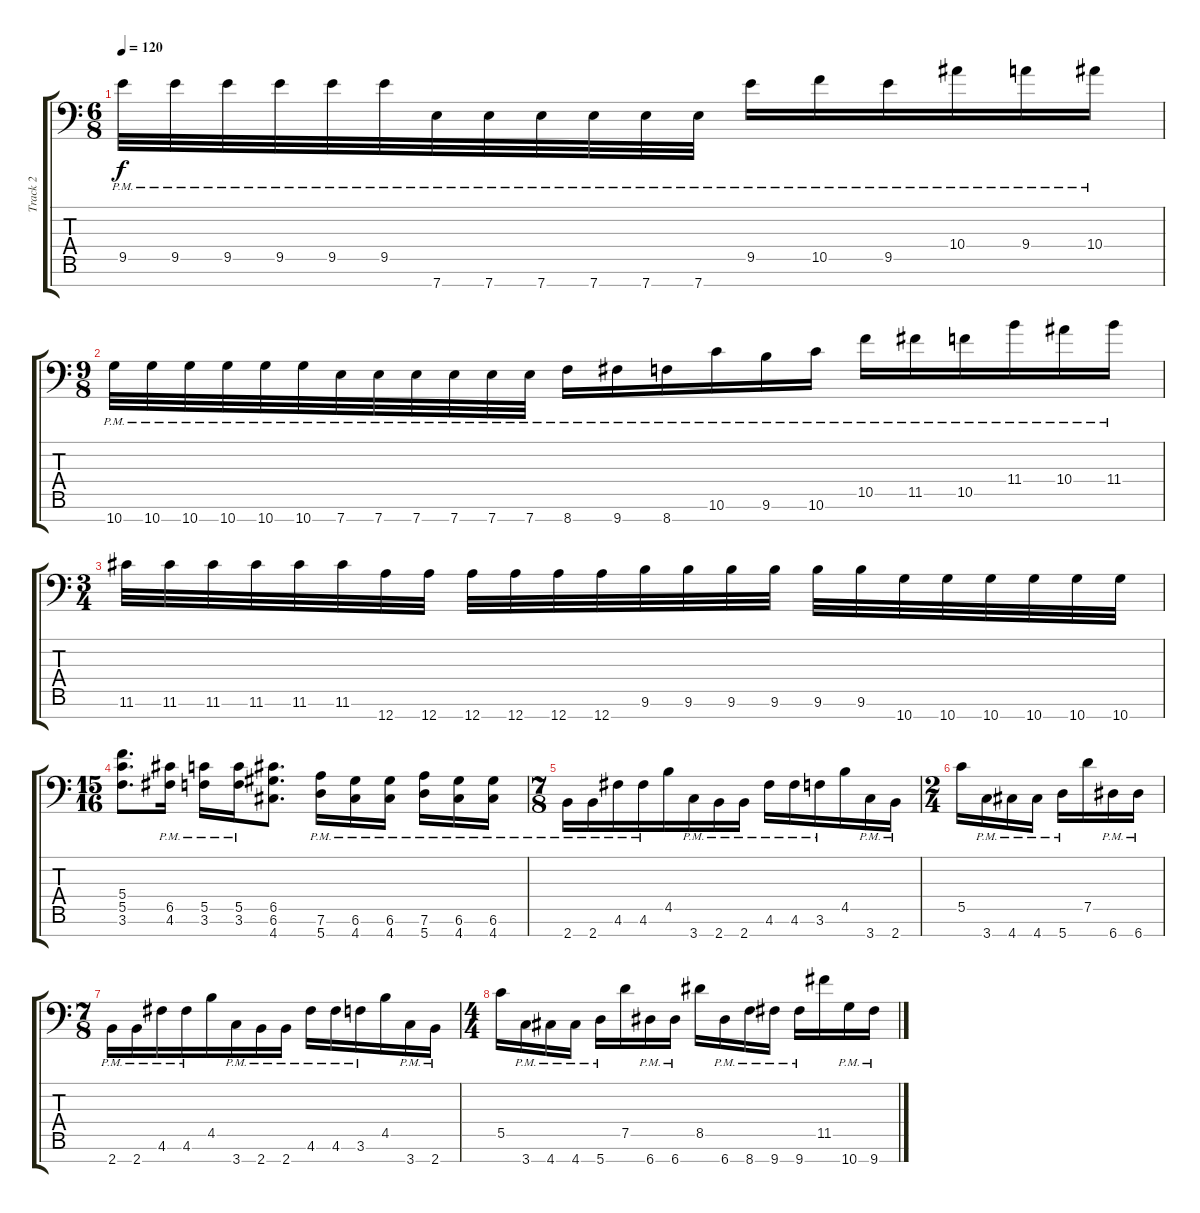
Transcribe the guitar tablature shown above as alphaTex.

\track ("Track 2" "Track 2") {solo instrument distortionguitar}
\staff {score tabs}
\tuning (D4 A3 F3 C3 G2 D2 A1) {hide}
\ts (6 8)
\tempo 120
\clef f4
\ks c
9.5{pm}.32{dy f} 9.5{pm}.32 9.5{pm}.32 9.5{pm}.32 9.5{pm}.32 9.5{pm}.32 7.7{pm}.32 7.7{pm}.32 7.7{pm}.32 7.7{pm}.32 7.7{pm}.32 7.7{pm}.32 9.5{pm}.16 10.5{pm}.16 9.5{pm}.16 10.4{pm}.16 9.4{pm}.16 10.4{pm}.16 |
\ts (9 8)
10.7{pm}.32 10.7{pm}.32 10.7{pm}.32 10.7{pm}.32 10.7{pm}.32 10.7{pm}.32 7.7{pm}.32 7.7{pm}.32 7.7{pm}.32 7.7{pm}.32 7.7{pm}.32 7.7{pm}.32 8.7{pm}.16 9.7{pm}.16 8.7{pm}.16 10.6{pm}.16 9.6{pm}.16 10.6{pm}.16 10.5{pm}.16 11.5{pm}.16 10.5{pm}.16 11.4{pm}.16 10.4{pm}.16 11.4{pm}.16 |
\ts (3 4)
11.6.32 11.6.32 11.6.32 11.6.32 11.6.32 11.6.32 12.7.32 12.7.32 12.7.32 12.7.32 12.7.32 12.7.32 9.6.32 9.6.32 9.6.32 9.6.32 9.6.32 9.6.32 10.7.32 10.7.32 10.7.32 10.7.32 10.7.32 10.7.32 |
\ts (15 16)
(5.4 5.5 3.6).8{d} (6.5{pm} 4.6{pm}).16 (5.5{pm} 3.6{pm}).16 (5.5{pm} 3.6{pm}).16 (6.5 6.6 4.7).8{d} (7.6{pm} 5.7{pm}).16 (6.6{pm} 4.7{pm}).16 (6.6{pm} 4.7{pm}).16 (7.6{pm} 5.7{pm}).16 (6.6{pm} 4.7{pm}).16 (6.6{pm} 4.7{pm}).16 |
\ts (7 8)
2.7{pm}.16 2.7{pm}.16 4.6{pm}.16 4.6{pm}.16 4.5.16 3.7{pm}.16 2.7{pm}.16 2.7{pm}.16 4.6{pm}.16 4.6{pm}.16 3.6{pm}.16 4.5.16 3.7{pm}.16 2.7{pm}.16 |
\ts (2 4)
5.5.16 3.7{pm}.16 4.7{pm}.16 4.7{pm}.16 5.7{pm}.16 7.5.16 6.7{pm}.16 6.7{pm}.16 |
\ts (7 8)
2.7{pm}.16 2.7{pm}.16 4.6{pm}.16 4.6{pm}.16 4.5.16 3.7{pm}.16 2.7{pm}.16 2.7{pm}.16 4.6{pm}.16 4.6{pm}.16 3.6{pm}.16 4.5.16 3.7{pm}.16 2.7{pm}.16 |
\ts (4 4)
5.5.16 3.7{pm}.16 4.7{pm}.16 4.7{pm}.16 5.7{pm}.16 7.5.16 6.7{pm}.16 6.7{pm}.16 8.5.16 6.7{pm}.16 8.7{pm}.16 9.7{pm}.16 9.7{pm}.16 11.5.16 10.7{pm}.16 9.7{pm}.16
